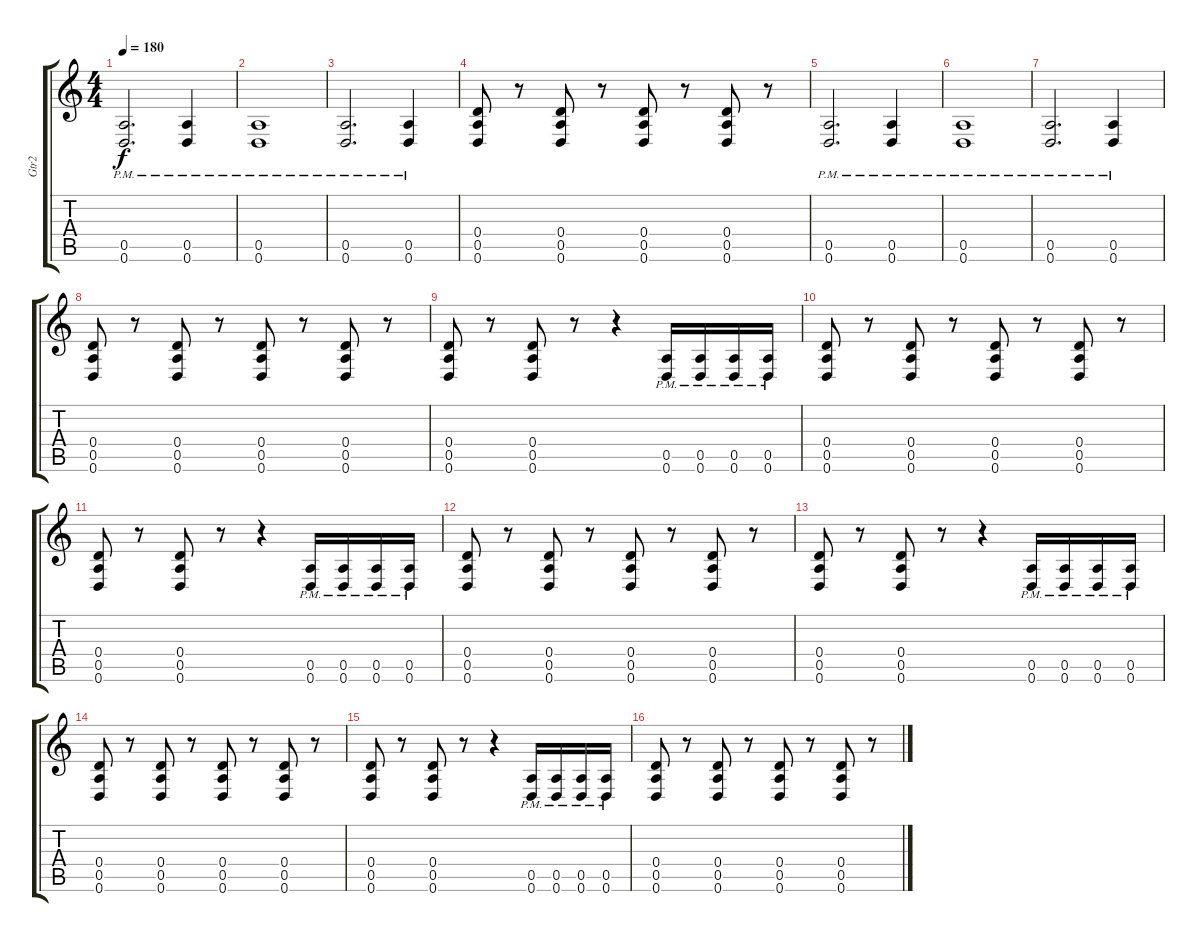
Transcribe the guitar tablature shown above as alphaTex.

\track ("Gtr2" "Gtr2") {instrument distortionguitar}
\staff {score tabs}
\tuning (E4 B3 G3 D3 A2 D2) {hide}
\ts (4 4)
\tempo 180
\clef g2
\ks c
(0.5{pm} 0.6{pm}).2{d dy f} (0.5{pm} 0.6{pm}).4 |
(0.5{pm} 0.6{pm}).1 |
(0.5{pm} 0.6{pm}).2{d} (0.5{pm} 0.6{pm}).4 |
(0.4 0.5 0.6).8 r.8 (0.4 0.5 0.6).8 r.8 (0.4 0.5 0.6).8 r.8 (0.4 0.5 0.6).8 r.8 |
(0.5{pm} 0.6{pm}).2{d} (0.5{pm} 0.6{pm}).4 |
(0.5{pm} 0.6{pm}).1 |
(0.5{pm} 0.6{pm}).2{d} (0.5{pm} 0.6{pm}).4 |
(0.4 0.5 0.6).8 r.8 (0.4 0.5 0.6).8 r.8 (0.4 0.5 0.6).8 r.8 (0.4 0.5 0.6).8 r.8 |
(0.4 0.5 0.6).8 r.8 (0.4 0.5 0.6).8 r.8 r.4 (0.5{pm} 0.6{pm}).16 (0.5{pm} 0.6{pm}).16 (0.5{pm} 0.6{pm}).16 (0.5{pm} 0.6{pm}).16 |
(0.4 0.5 0.6).8 r.8 (0.4 0.5 0.6).8 r.8 (0.4 0.5 0.6).8 r.8 (0.4 0.5 0.6).8 r.8 |
(0.4 0.5 0.6).8 r.8 (0.4 0.5 0.6).8 r.8 r.4 (0.5{pm} 0.6{pm}).16 (0.5{pm} 0.6{pm}).16 (0.5{pm} 0.6{pm}).16 (0.5{pm} 0.6{pm}).16 |
(0.4 0.5 0.6).8 r.8 (0.4 0.5 0.6).8 r.8 (0.4 0.5 0.6).8 r.8 (0.4 0.5 0.6).8 r.8 |
(0.4 0.5 0.6).8 r.8 (0.4 0.5 0.6).8 r.8 r.4 (0.5{pm} 0.6{pm}).16 (0.5{pm} 0.6{pm}).16 (0.5{pm} 0.6{pm}).16 (0.5{pm} 0.6{pm}).16 |
(0.4 0.5 0.6).8 r.8 (0.4 0.5 0.6).8 r.8 (0.4 0.5 0.6).8 r.8 (0.4 0.5 0.6).8 r.8 |
(0.4 0.5 0.6).8 r.8 (0.4 0.5 0.6).8 r.8 r.4 (0.5{pm} 0.6{pm}).16 (0.5{pm} 0.6{pm}).16 (0.5{pm} 0.6{pm}).16 (0.5{pm} 0.6{pm}).16 |
(0.4 0.5 0.6).8 r.8 (0.4 0.5 0.6).8 r.8 (0.4 0.5 0.6).8 r.8 (0.4 0.5 0.6).8 r.8
